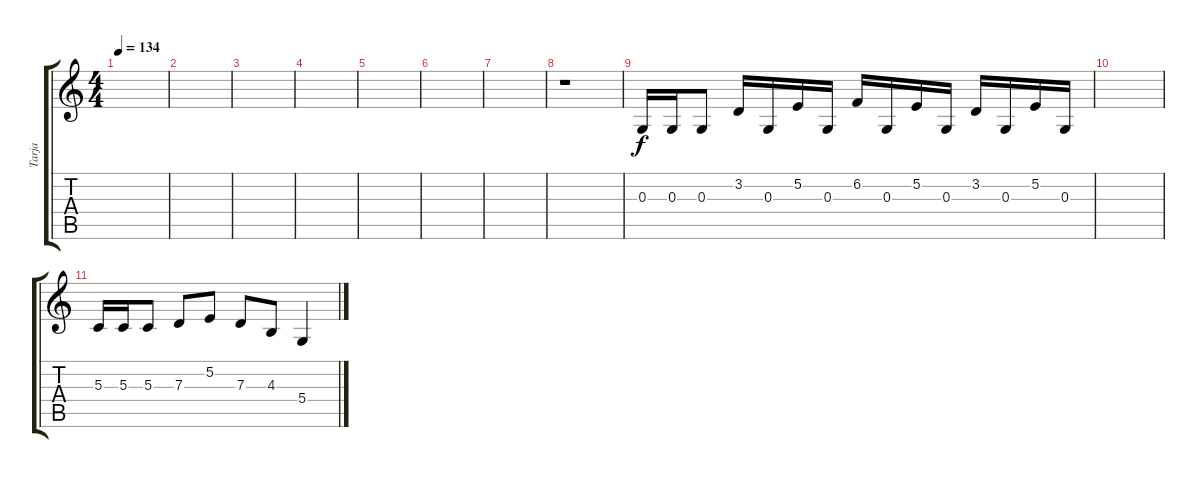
\track ("Tarja" "Tarja") {instrument harpsichord}
\staff {score tabs}
\tuning (E4 B3 G3 D3 A2 E2) {hide}
\ts (4 4)
\tempo 134
\clef g2
\ks c
|
|
|
|
|
|
|
r.1 |
0.3.16 0.3.16 0.3.8 3.2.16 0.3.16 5.2.16 0.3.16 6.2.16 0.3.16 5.2.16 0.3.16 3.2.16 0.3.16 5.2.16 0.3.16 |
|
5.3.16 5.3.16 5.3.8 7.3.8 5.2.8 7.3.8 4.3.8 5.4.4
